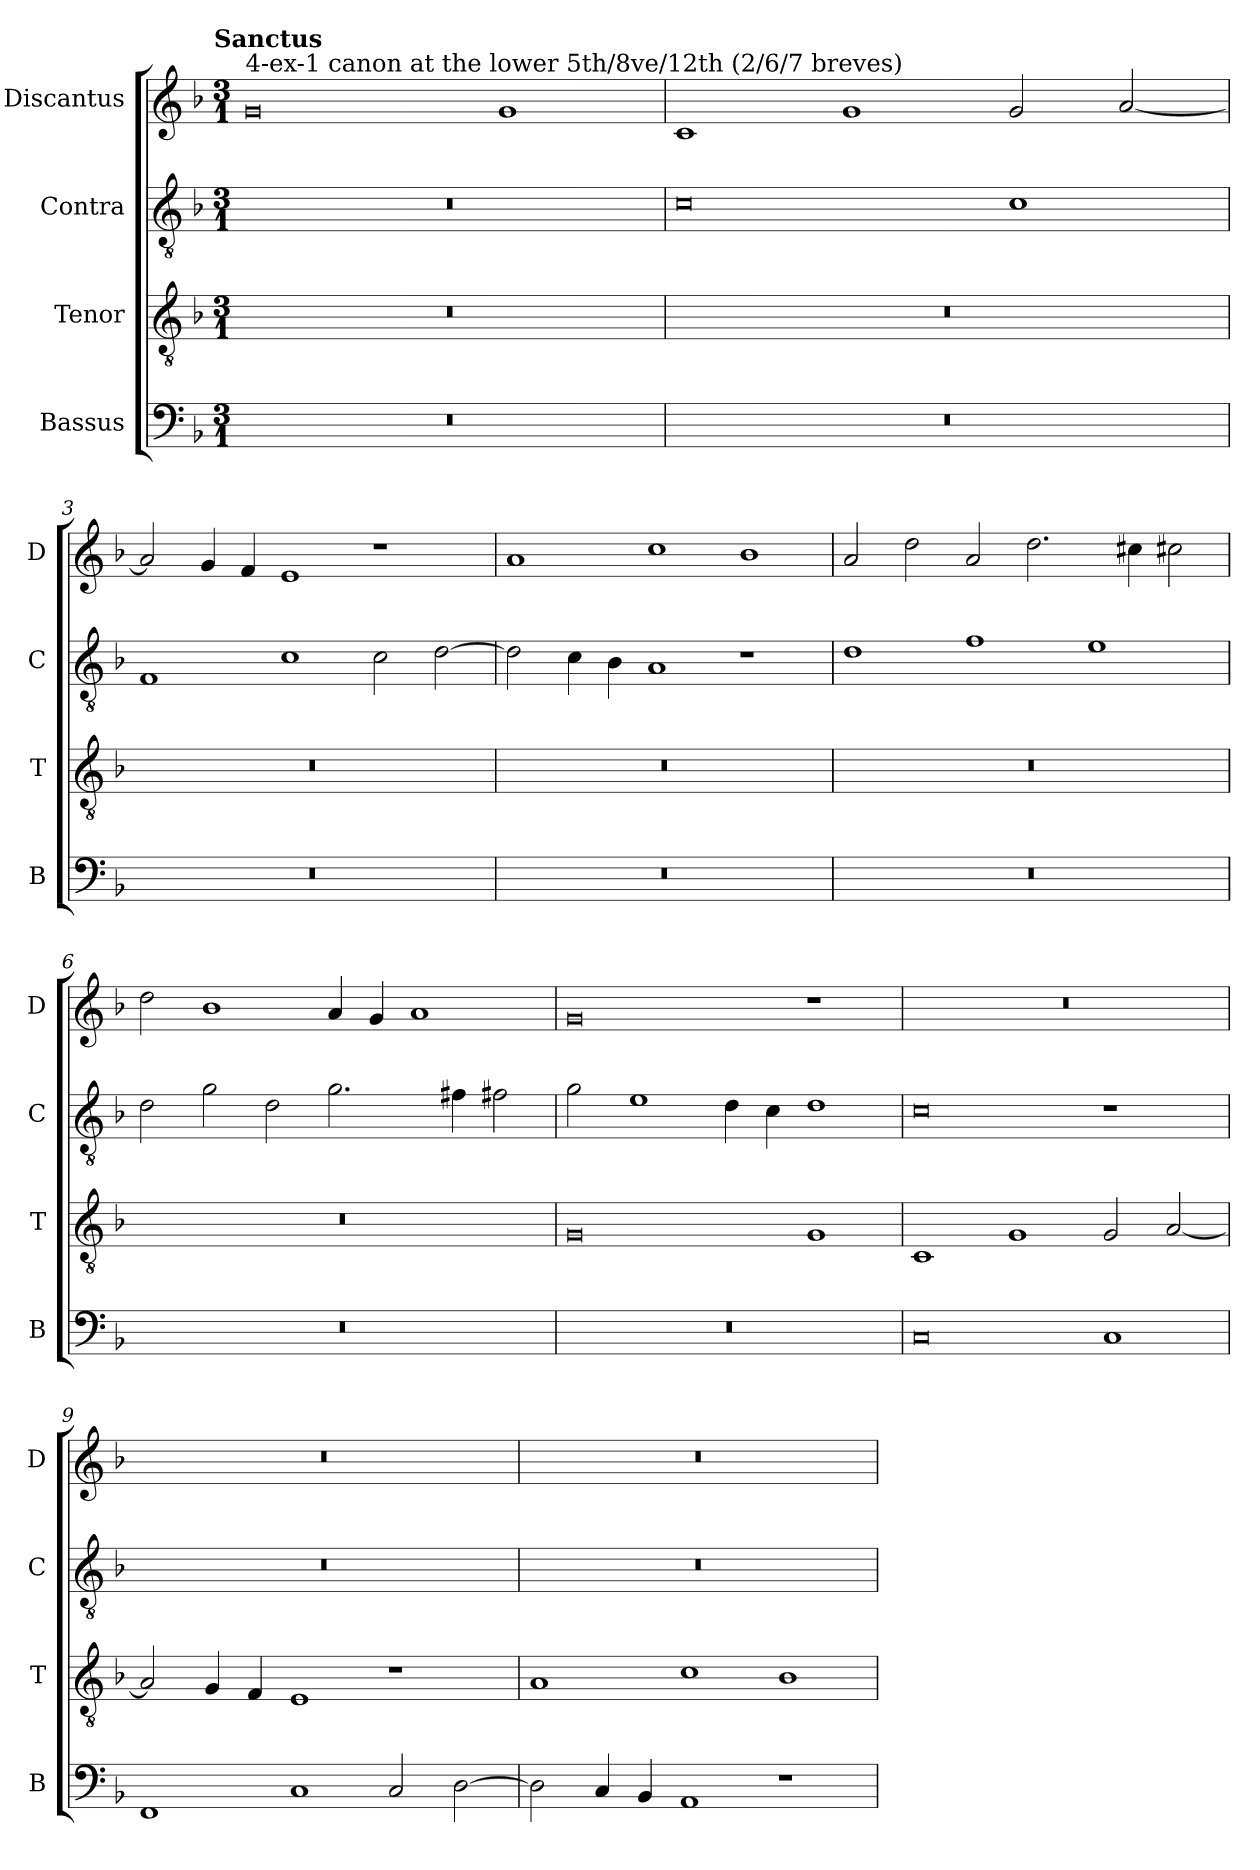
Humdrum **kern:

**kern	**kern	**kern	**kern
*part4	*part3	*part2	*part1
*staff4	*staff3	*staff2	*staff1
*I"Bassus	*I"Tenor	*I"Contra	*I"Discantus
*I'B	*I'T	*I'C	*I'D
*clefF4	*clefGv2	*clefGv2	*clefG2
*k[b-]	*k[b-]	*k[b-]	*k[b-]
!!LO:TX:omd:t=Sanctus
*M3/1	*M3/1	*M3/1	*M3/1
=1	=1	=1	=1
!	!	!	!LO:TX:a:t=4-ex-1 canon at the lower 5th/8ve/12th (2/6/7 breves)
0.r	0.r	0.r	0g
.	.	.	1g
=2	=2	=2	=2
0.r	0.r	0c	1c
.	.	.	1g
.	.	1c	2g/
.	.	.	[2a/
=3	=3	=3	=3
0.r	0.r	1F	2a/]
.	.	.	4g/
.	.	.	4f/
.	.	1c	1e
.	.	2c\	1r
.	.	[2d\	.
=4	=4	=4	=4
0.r	0.r	2d\]	1a
.	.	4c\	.
.	.	4B-\	.
.	.	1A	1cc
.	.	1r	1b-
=5	=5	=5	=5
0.r	0.r	1d	2a/
.	.	.	2dd\
.	.	1f	2a/
.	.	.	2.dd\
.	.	1e	.
.	.	.	4cc#X\
.	.	.	2cc#X\
=6	=6	=6	=6
0.r	0.r	2d\	2dd\
.	.	2g\	1b-
.	.	2d\	.
.	.	2.g\	4a/
.	.	.	4g/
.	.	.	1a
.	.	4f#X\	.
.	.	2f#X\	.
=7	=7	=7	=7
0.r	0G	2g\	0g
.	.	1e	.
.	.	4d\	.
.	.	4c\	.
.	1G	1d	1r
=8	=8	=8	=8
0C	1C	0c	0.r
.	1G	.	.
1C	2G/	1r	.
.	[2A/	.	.
=9	=9	=9	=9
1FF	2A/]	0.r	0.r
.	4G/	.	.
.	4F/	.	.
1C	1E	.	.
2C/	1r	.	.
[2D\	.	.	.
=10	=10	=10	=10
2D\]	1A	0.r	0.r
4C/	.	.	.
4BB-/	.	.	.
1AA	1c	.	.
1r	1B-	.	.
=	=	=	=
*-	*-	*-	*-
